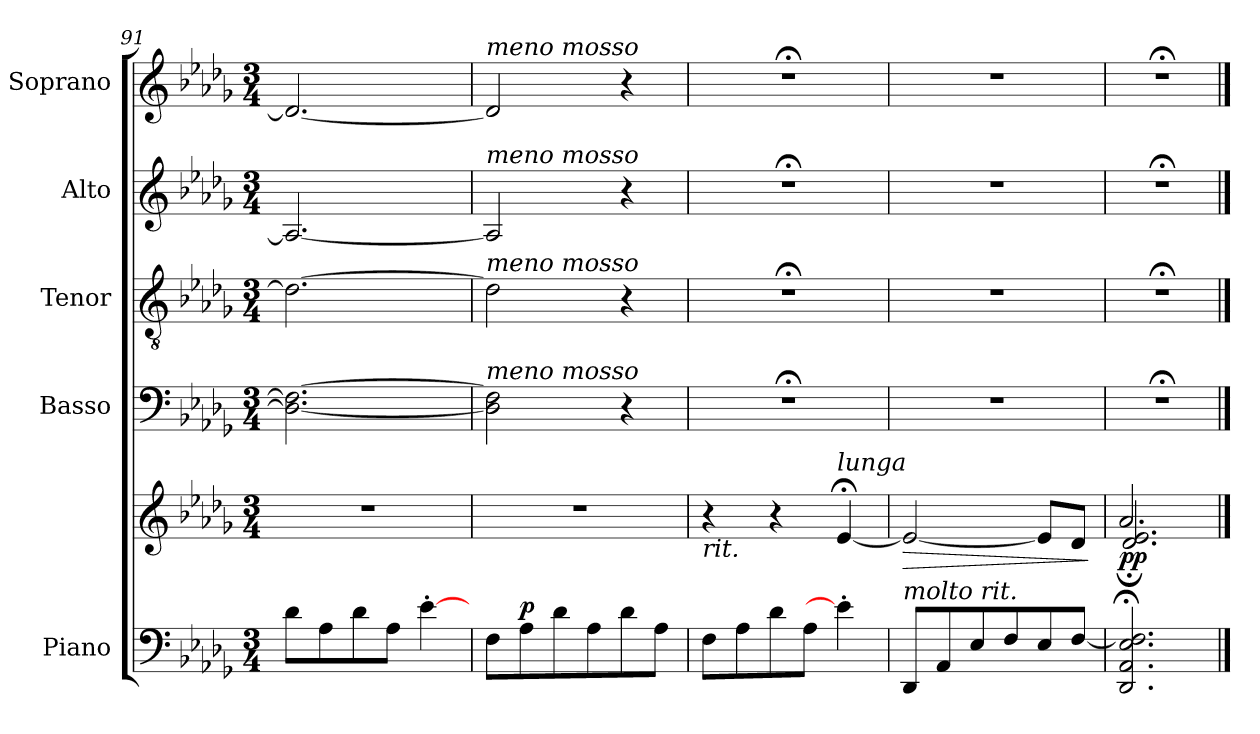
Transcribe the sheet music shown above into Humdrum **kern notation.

**kern	**kern	**dynam	**kern	**kern	**kern	**kern
*part5	*part5	*part5	*part4	*part3	*part2	*part1
*staff6	*staff5	*staff5/6	*staff4	*staff3	*staff2	*staff1
*I"Piano	*	*	*I"Basso	*I"Tenor	*I"Alto	*I"Soprano
*I'P	*	*	*I'B	*I'T	*I'A	*I'S
*clefF4	*clefG2	*	*clefF4	*clefGv2	*clefG2	*clefG2
*k[b-e-a-d-g-]	*k[b-e-a-d-g-]	*	*k[b-e-a-d-g-]	*k[b-e-a-d-g-]	*k[b-e-a-d-g-]	*k[b-e-a-d-g-]
*D-:	*D-:	*	*D-:	*D-:	*D-:	*D-:
*M3/4	*M3/4	*	*M3/4	*M3/4	*M3/4	*M3/4
=91	=91	=91	=91	=91	=91	=91
*	*^	*	*	*	*	*
8d-\L	2.r	2ryy	.	2.D-\_ 2.F\_	2.d-\_	2.A-/_	2.d-/_
8A-\	.	.	.	.	.	.	.
8d-\	.	.	.	.	.	.	.
8A-\J	.	.	.	.	.	.	.
[4e-'\	.	4ryy	.	.	.	.	.
=92	=92	=92	=92	=92	=92	=92	=92
!	!	!	!	!	!	!	!LO:TX:a:i:t=meno mosso
!	!	!	!	!	!	!LO:TX:a:i:t=meno mosso	!
!	!	!	!	!	!LO:TX:a:i:t=meno mosso	!	!
!	!	!	!	!LO:TX:a:i:t=meno mosso	!	!	!
8F\L	2.r	2ryy	.	2D-\] 2F\]	2d-\]	2A-/]	2d-/]
!	!	!	!LO:DY:a=2	!	!	!	!
8A-\	.	.	p	.	.	.	.
8d-\	.	.	.	.	.	.	.
8A-\	.	.	.	.	.	.	.
8d-\	.	4ryy	.	4r	4r	4r	4r
8A-\J	.	.	.	.	.	.	.
=93	=93	=93	=93	=93	=93	=93	=93
!	!LO:TX:b:i:t=rit.	!	!	!	!	!	!
8F\L	4r	2ryy	.	2.r;<	2.r;<	2.r;<	2.r;<
8A-\	.	.	.	.	.	.	.
8d-\	4r	.	.	.	.	.	.
8A-\J	.	.	.	.	.	.	.
!	!LO:TX:a:i:t=lunga	!	!	!	!	!	!
4e-'\]	[4e-;</	4ryy	.	.	.	.	.
=94	=94	=94	=94	=94	=94	=94	=94
!LO:TX:a:i:t=molto rit.	!	!	!	!	!	!	!
!	!	!	!LO:HP:b	!	!	!	!
8DD-/L	2e-/_	2ryy	>	2.r	2.r	2.r	2.r
8AA-/	.	.	.	.	.	.	.
8E-/	.	.	.	.	.	.	.
8F/	.	.	.	.	.	.	.
8E-/	8e-/L]	4ryy	.	.	.	.	.
[8F/J	8d-/J	.	.	.	.	.	.
*	*v	*v	*	*	*	*	*
.	.	]	.	.	.	.
!!LO:LB:g=z
=95	=95	=95	=95	=95	=95	=95
*	*^	*	*	*	*	*
!	!	!	!LO:DY:b	!	!	!	!
2.DD-/;< 2.AA-/;< 2.E-/;< 2.F/];<	2.a-/	2.d-/;< 2.e-/;<	pp	2.r;<	2.r;<	2.r;<	2.r;<
*	*v	*v	*	*	*	*	*
==	==	==	==	==	==	==
*-	*-	*-	*-	*-	*-	*-
